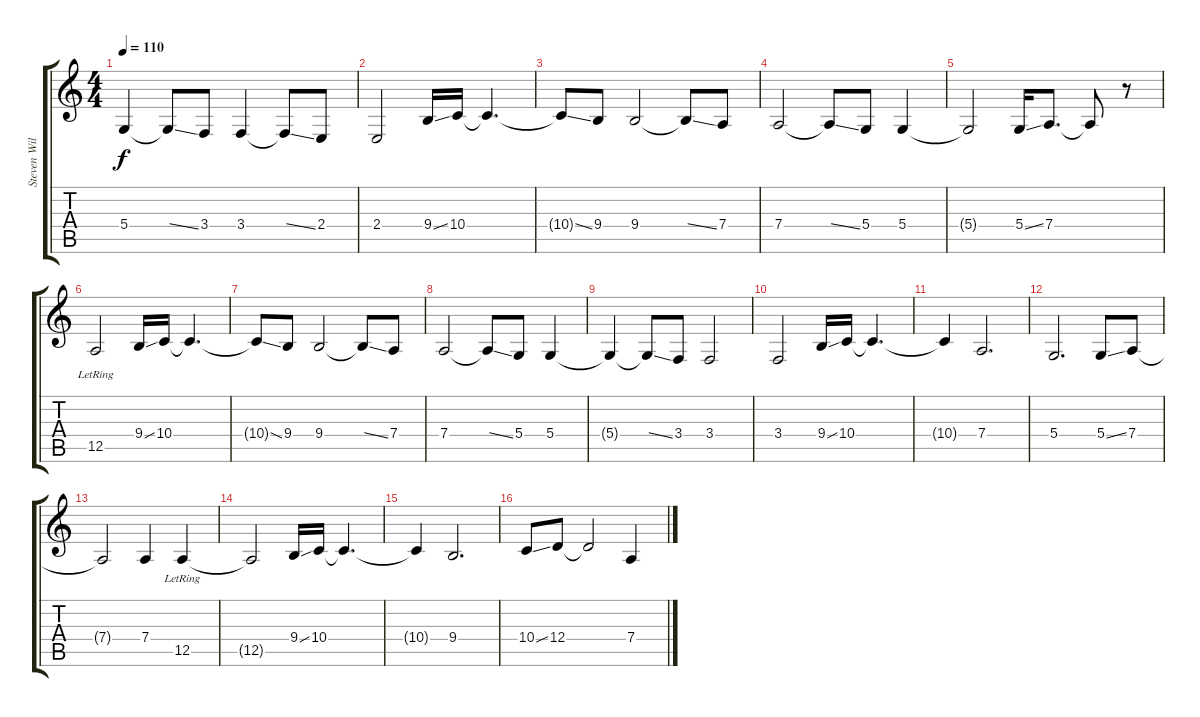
\track ("Steven Wilson - Vocals" "Steven Wil") {instrument flute}
\staff {score tabs}
\tuning (E4 B3 G3 D3 A2 E2) {hide}
\ts (4 4)
\tempo 110
\clef g2
\ks c
5.4{t}.4{dy f} 5.4{ss t}.8 3.4.8 3.4.4 3.4{ss t}.8 2.4.8 |
2.4.2 9.4{ss}.16 10.4.16 10.4{t}.4{d} |
10.4{ss t}.8 9.4.8 9.4.2 9.4{ss t}.8 7.4.8 |
7.4.2 7.4{ss t}.8 5.4.8 5.4.4 |
5.4{t}.2 5.4{ss}.16 7.4.8{d} 7.4{t}.8 r.8 |
12.5{lr}.2 9.4{ss}.16 10.4.16 10.4{t}.4{d} |
10.4{ss t}.8 9.4.8 9.4.2 9.4{ss t}.8 7.4.8 |
7.4.2 7.4{ss t}.8 5.4.8 5.4.4 |
5.4{t}.4 5.4{ss t}.8 3.4.8 3.4.2 |
3.4.2 9.4{ss}.16 10.4.16 10.4{t}.4{d} |
10.4{t}.4 7.4.2{d} |
5.4.2{d} 5.4{ss}.8 7.4.8 |
7.4{t}.2 7.4.4 12.5{lr}.4 |
12.5{t}.2 9.4{ss}.16 10.4.16 10.4{t}.4{d} |
10.4{t}.4 9.4.2{d} |
10.4{ss}.8 12.4.8 12.4{t}.2 7.4.4
